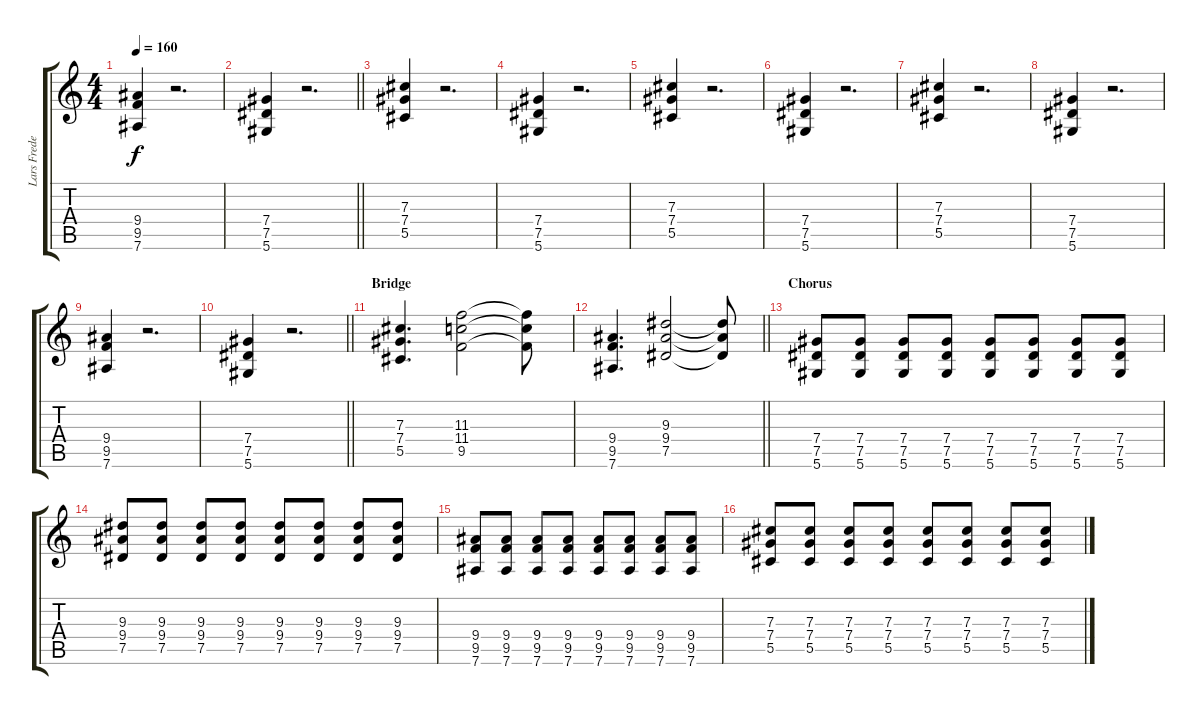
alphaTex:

\track ("Lars Frederikson" "Lars Frede") {instrument distortionguitar}
\staff {score tabs}
\tuning (Eb4 Bb3 Gb3 Db3 Ab2 Eb2) {hide}
\ts (4 4)
\tempo 160
\clef g2
\ks c
(9.4 9.5 7.6).4{dy f} r.2{d} |
\barLineRight lightlight
(7.4 7.5 5.6).4 r.2{d} |
(7.3 7.4 5.5).4 r.2{d} |
(7.4 7.5 5.6).4 r.2{d} |
(7.3 7.4 5.5).4 r.2{d} |
(7.4 7.5 5.6).4 r.2{d} |
(7.3 7.4 5.5).4 r.2{d} |
(7.4 7.5 5.6).4 r.2{d} |
(9.4 9.5 7.6).4 r.2{d} |
\barLineRight lightlight
(7.4 7.5 5.6).4 r.2{d} |
\section ("" "Bridge")
(7.3 7.4 5.5).4{d} (11.3 11.4 9.5).2 (11.3{t} 11.4{t} 9.5{t}).8 |
\barLineRight lightlight
(9.4 9.5 7.6).4{d} (9.3 9.4 7.5).2 (9.3{t} 9.4{t} 7.5{t}).8 |
\section ("" "Chorus")
(7.4 7.5 5.6).8 (7.4 7.5 5.6).8 (7.4 7.5 5.6).8 (7.4 7.5 5.6).8 (7.4 7.5 5.6).8 (7.4 7.5 5.6).8 (7.4 7.5 5.6).8 (7.4 7.5 5.6).8 |
(9.3 9.4 7.5).8 (9.3 9.4 7.5).8 (9.3 9.4 7.5).8 (9.3 9.4 7.5).8 (9.3 9.4 7.5).8 (9.3 9.4 7.5).8 (9.3 9.4 7.5).8 (9.3 9.4 7.5).8 |
(9.4 9.5 7.6).8 (9.4 9.5 7.6).8 (9.4 9.5 7.6).8 (9.4 9.5 7.6).8 (9.4 9.5 7.6).8 (9.4 9.5 7.6).8 (9.4 9.5 7.6).8 (9.4 9.5 7.6).8 |
(7.3 7.4 5.5).8 (7.3 7.4 5.5).8 (7.3 7.4 5.5).8 (7.3 7.4 5.5).8 (7.3 7.4 5.5).8 (7.3 7.4 5.5).8 (7.3 7.4 5.5).8 (7.3 7.4 5.5).8
